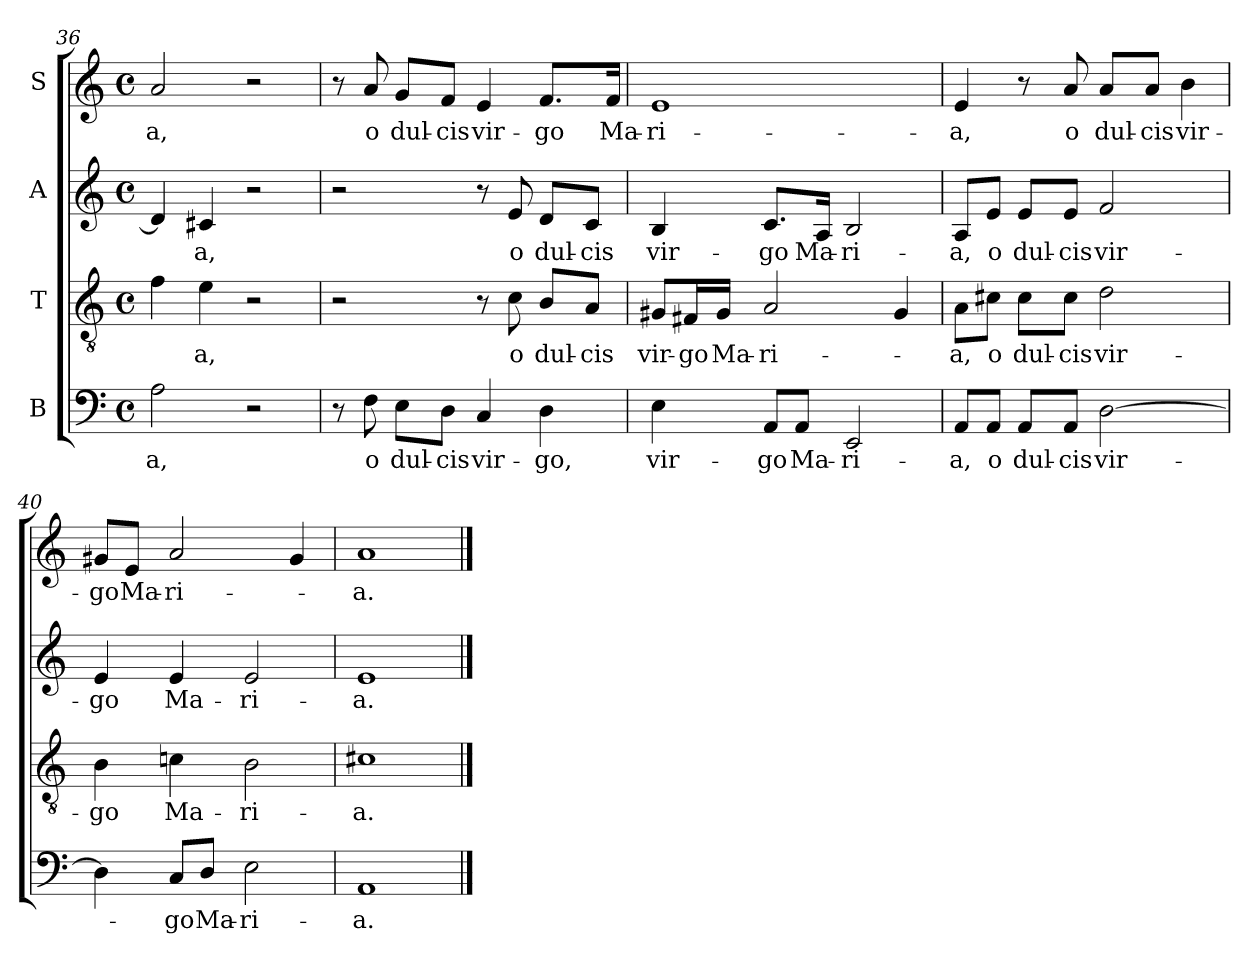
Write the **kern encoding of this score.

**kern	**text	**kern	**text	**kern	**text	**kern	**text
*part4	*part4	*part3	*part3	*part2	*part2	*part1	*part1
*staff4	*staff4	*staff3	*staff3	*staff2	*staff2	*staff1	*staff1
*I"B	*	*I"T	*	*I"A	*	*I"S	*
*clefF4	*	*clefGv2	*	*clefG2	*	*clefG2	*
*k[]	*	*k[]	*	*k[]	*	*k[]	*
*C:	*	*C:	*	*C:	*	*C:	*
*M4/4	*	*M4/4	*	*M4/4	*	*M4/4	*
*met(c)	*	*met(c)	*	*met(c)	*	*met(c)	*
=36	=36	=36	=36	=36	=36	=36	=36
!	!LO:LY:b	!	!	!	!	!	!
!	!	!	!	!	!	!	!LO:LY:b
2A\	-a,	4f\	.	4d/]	.	2a/	-a,
!	!	!	!LO:LY:b	!	!	!	!
!	!	!	!	!	!LO:LY:b	!	!
.	.	4e\	-a,	4c#X/	-a,	.	.
2r	.	2r	.	2r	.	2r	.
=37	=37	=37	=37	=37	=37	=37	=37
8r	.	2r	.	2r	.	8r	.
!	!LO:LY:b	!	!	!	!	!	!
!	!	!	!	!	!	!	!LO:LY:b
8F\	o	.	.	.	.	8a/	o
!	!LO:LY:b	!	!	!	!	!	!
!	!	!	!	!	!	!	!LO:LY:b
8E\L	dul-	.	.	.	.	8g/L	dul-
!	!LO:LY:b	!	!	!	!	!	!
!	!	!	!	!	!	!	!LO:LY:b
8D\J	-cis	.	.	.	.	8f/J	-cis
!	!LO:LY:b	!	!	!	!	!	!
!	!	!	!	!	!	!	!LO:LY:b
4C/	vir-	8r	.	8r	.	4e/	vir-
!	!	!	!LO:LY:b	!	!	!	!
!	!	!	!	!	!LO:LY:b	!	!
.	.	8c\	o	8e/	o	.	.
!	!LO:LY:b	!	!	!	!	!	!
!	!	!	!LO:LY:b	!	!	!	!
!	!	!	!	!	!LO:LY:b	!	!
!	!	!	!	!	!	!	!LO:LY:b
4D\	-go,	8B/L	dul-	8d/L	dul-	8.f/L	-go
!	!	!	!LO:LY:b	!	!	!	!
!	!	!	!	!	!LO:LY:b	!	!
.	.	8A/J	-cis	8c/J	-cis	.	.
!	!	!	!	!	!	!	!LO:LY:b
.	.	.	.	.	.	16f/Jk	Ma-
!!LO:LB:g=z
=38	=38	=38	=38	=38	=38	=38	=38
!	!LO:LY:b	!	!	!	!	!	!
!	!	!	!LO:LY:b	!	!	!	!
!	!	!	!	!	!LO:LY:b	!	!
!	!	!	!	!	!	!	!LO:LY:b
4E\	vir-	8G#X/L	vir-	4B/	vir-	1e	-ri-
!	!	!	!LO:LY:b	!	!	!	!
.	.	16F#X/L	-go	.	.	.	.
!	!	!	!LO:LY:b	!	!	!	!
.	.	16G#/JJ	Ma-	.	.	.	.
!	!LO:LY:b	!	!	!	!	!	!
!	!	!	!LO:LY:b	!	!	!	!
!	!	!	!	!	!LO:LY:b	!	!
8AA/L	-go	2A/	-ri-	8.c/L	-go	.	.
!	!LO:LY:b	!	!	!	!	!	!
8AA/J	Ma-	.	.	.	.	.	.
!	!	!	!	!	!LO:LY:b	!	!
.	.	.	.	16A/Jk	Ma-	.	.
!	!LO:LY:b	!	!	!	!	!	!
!	!	!	!	!	!LO:LY:b	!	!
2EE/	-ri-	.	.	2B/	-ri-	.	.
.	.	4G#/	.	.	.	.	.
=39	=39	=39	=39	=39	=39	=39	=39
!	!LO:LY:b	!	!	!	!	!	!
!	!	!	!LO:LY:b	!	!	!	!
!	!	!	!	!	!LO:LY:b	!	!
!	!	!	!	!	!	!	!LO:LY:b
8AA/L	-a,	8A\L	-a,	8A/L	-a,	4e/	-a,
!	!LO:LY:b	!	!	!	!	!	!
!	!	!	!LO:LY:b	!	!	!	!
!	!	!	!	!	!LO:LY:b	!	!
8AA/J	o	8c#X\J	o	8e/J	o	.	.
!	!LO:LY:b	!	!	!	!	!	!
!	!	!	!LO:LY:b	!	!	!	!
!	!	!	!	!	!LO:LY:b	!	!
8AA/L	dul-	8c#\L	dul-	8e/L	dul-	8r	.
!	!LO:LY:b	!	!	!	!	!	!
!	!	!	!LO:LY:b	!	!	!	!
!	!	!	!	!	!LO:LY:b	!	!
!	!	!	!	!	!	!	!LO:LY:b
8AA/J	-cis	8c#\J	-cis	8e/J	-cis	8a/	o
!	!LO:LY:b	!	!	!	!	!	!
!	!	!	!LO:LY:b	!	!	!	!
!	!	!	!	!	!LO:LY:b	!	!
!	!	!	!	!	!	!	!LO:LY:b
[2D\	vir-	2d\	vir-	2f/	vir-	8a/L	dul-
!	!	!	!	!	!	!	!LO:LY:b
.	.	.	.	.	.	8a/J	-cis
!	!	!	!	!	!	!	!LO:LY:b
.	.	.	.	.	.	4b\	vir-
=40	=40	=40	=40	=40	=40	=40	=40
!	!	!	!LO:LY:b	!	!	!	!
!	!	!	!	!	!LO:LY:b	!	!
!	!	!	!	!	!	!	!LO:LY:b
4D\]	.	4B\	-go	4e/	-go	8g#X/L	-go
!	!	!	!	!	!	!	!LO:LY:b
.	.	.	.	.	.	8e/J	Ma-
!	!LO:LY:b	!	!	!	!	!	!
!	!	!	!LO:LY:b	!	!	!	!
!	!	!	!	!	!LO:LY:b	!	!
!	!	!	!	!	!	!	!LO:LY:b
8C/L	-go	4cni\	Ma-	4e/	Ma-	2a/	-ri-
!	!LO:LY:b	!	!	!	!	!	!
8D/J	Ma-	.	.	.	.	.	.
!	!LO:LY:b	!	!	!	!	!	!
!	!	!	!LO:LY:b	!	!	!	!
!	!	!	!	!	!LO:LY:b	!	!
2E\	-ri-	2B\	-ri-	2e/	-ri-	.	.
.	.	.	.	.	.	4g#/	.
=41	=41	=41	=41	=41	=41	=41	=41
!	!LO:LY:b	!	!	!	!	!	!
!	!	!	!LO:LY:b	!	!	!	!
!	!	!	!	!	!LO:LY:b	!	!
!	!	!	!	!	!	!	!LO:LY:b
1AA	-a.	1c#X	-a.	1e	-a.	1a	-a.
==	==	==	==	==	==	==	==
*-	*-	*-	*-	*-	*-	*-	*-
